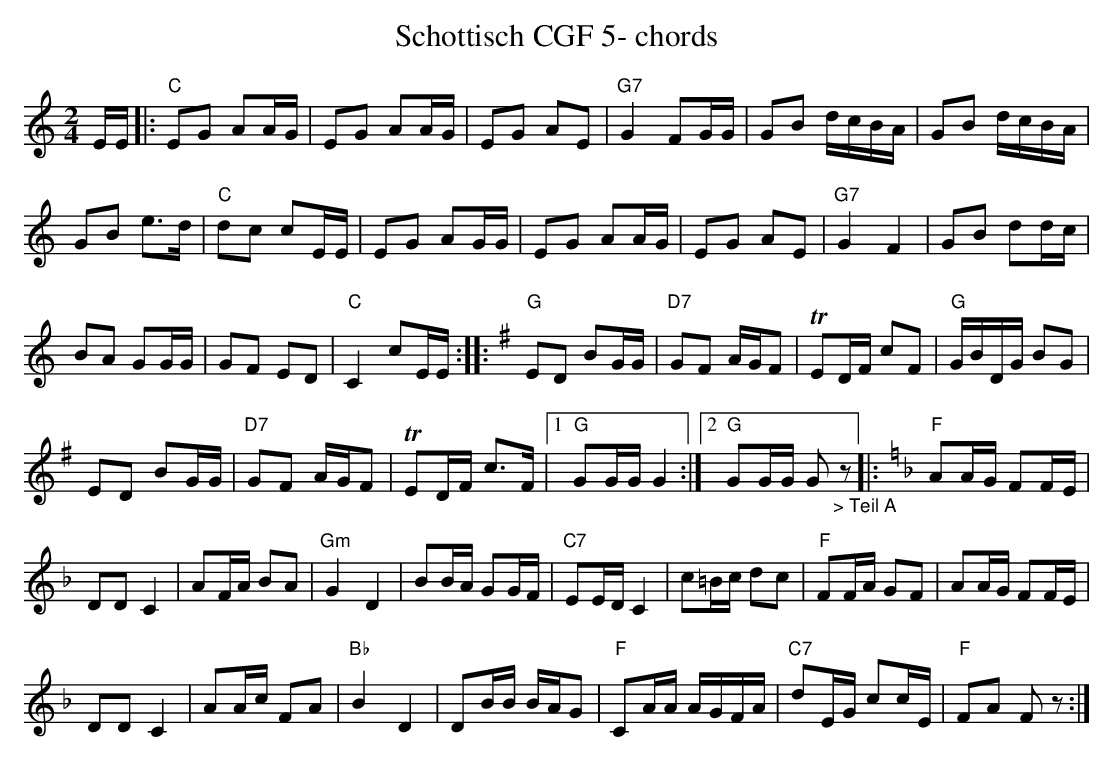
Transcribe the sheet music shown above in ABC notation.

X:1
T:Schottisch CGF 5- chords
M:2/4
L:1/16
K:Cmaj%%MIDI gchordon
EE |: "C"E2G2 A2AG | E2G2 A2AG | E2G2 A2E2 | "G7"G4 F2GG | G2B2 dcBA | G2B2 dcBA |
G2B2 e3d | "C"d2c2 c2EE | E2G2 A2GG | E2G2 A2AG | E2G2 A2E2 | "G7"G4F4 | G2B2 d2dc |
B2A2 G2GG | G2F2 E2D2 | "C"C4 c2EE :: [K:Gmaj] "G"E2D2 B2GG | "D7"G2F2 AGF2 | TE2DF c2F2 | "G"GBDG B2G2 |
E2D2 B2GG | "D7"G2F2 AGF2 | TE2DF c3F |1 "G"G2GG G4 :|2 "G"G2GG G2"_> Teil A"z2 |: [K:Fmaj] "F"A2AG F2FE |
D2D2 C4 | A2FA B2A2 | "Gm"G4D4 | B2BA G2GF | "C7"E2ED C4 | c2=Bc d2c2 | "F"F2FA G2F2 | A2AG F2FE |
D2D2 C4 | A2Ac F2A2 | "Bb"B4D4 | D2BB BAG2 | "F"C2AA AGFA | "C7"d2EG c2cE | "F"F2A2 F2z2 :|
